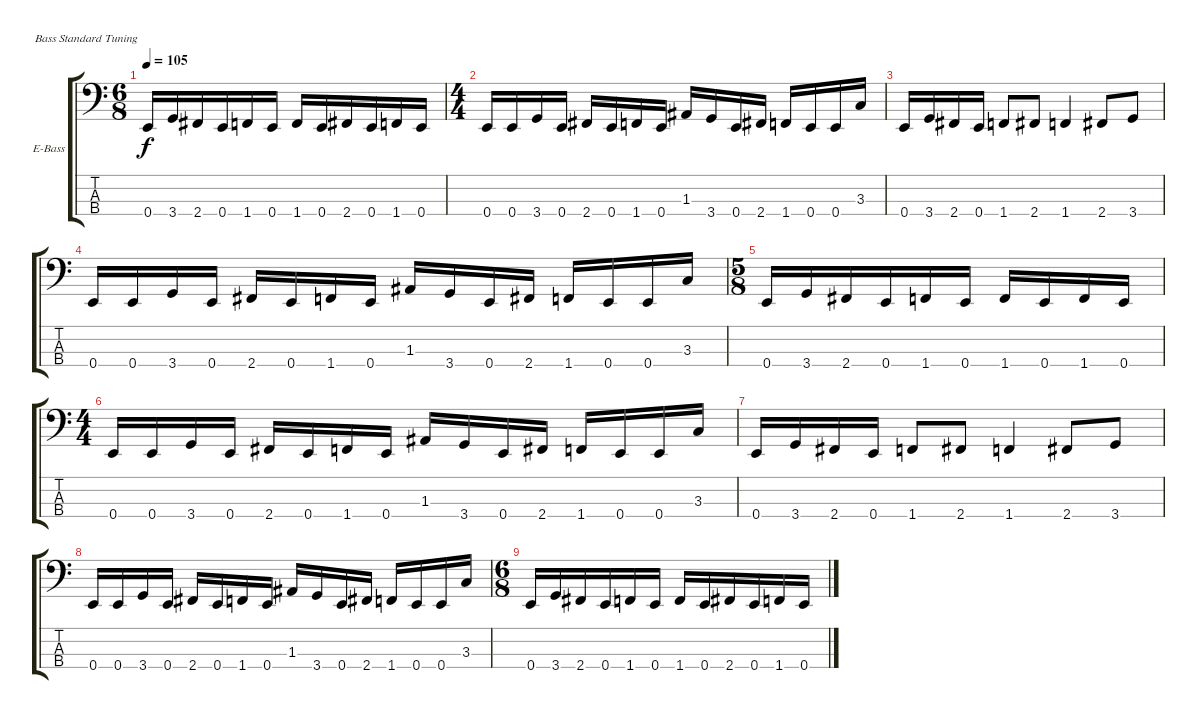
\defaultSystemsLayout 4
\bracketExtendMode groupsimilarinstruments
\firstSystemTrackNameOrientation horizontal
\otherSystemsTrackNameOrientation horizontal
\track ("Electric Bass" "E-Bass") {instrument electricbassfinger}
\staff {score tabs}
\tuning (G2 D2 A1 E1)
\ts (6 8)
\tempo 105
\clef f4
\ks c
0.4.16{dy f} 3.4.16 2.4.16 0.4.16 1.4.16 0.4.16 1.4.16 0.4.16 2.4.16 0.4.16 1.4.16 0.4.16 |
\ts (4 4)
0.4.16 0.4.16 3.4.16 0.4.16 2.4.16 0.4.16 1.4.16 0.4.16 1.3.16 3.4.16 0.4.16 2.4.16 1.4.16 0.4.16 0.4.16 3.3.16 |
0.4.16 3.4.16 2.4.16 0.4.16 1.4.8 2.4.8 1.4.4 2.4.8 3.4.8 |
0.4.16 0.4.16 3.4.16 0.4.16 2.4.16 0.4.16 1.4.16 0.4.16 1.3.16 3.4.16 0.4.16 2.4.16 1.4.16 0.4.16 0.4.16 3.3.16 |
\ts (5 8)
0.4.16 3.4.16 2.4.16 0.4.16 1.4.16 0.4.16 1.4.16 0.4.16 1.4.16 0.4.16 |
\ts (4 4)
0.4.16 0.4.16 3.4.16 0.4.16 2.4.16 0.4.16 1.4.16 0.4.16 1.3.16 3.4.16 0.4.16 2.4.16 1.4.16 0.4.16 0.4.16 3.3.16 |
0.4.16 3.4.16 2.4.16 0.4.16 1.4.8 2.4.8 1.4.4 2.4.8 3.4.8 |
0.4.16 0.4.16 3.4.16 0.4.16 2.4.16 0.4.16 1.4.16 0.4.16 1.3.16 3.4.16 0.4.16 2.4.16 1.4.16 0.4.16 0.4.16 3.3.16 |
\ts (6 8)
0.4.16 3.4.16 2.4.16 0.4.16 1.4.16 0.4.16 1.4.16 0.4.16 2.4.16 0.4.16 1.4.16 0.4.16
